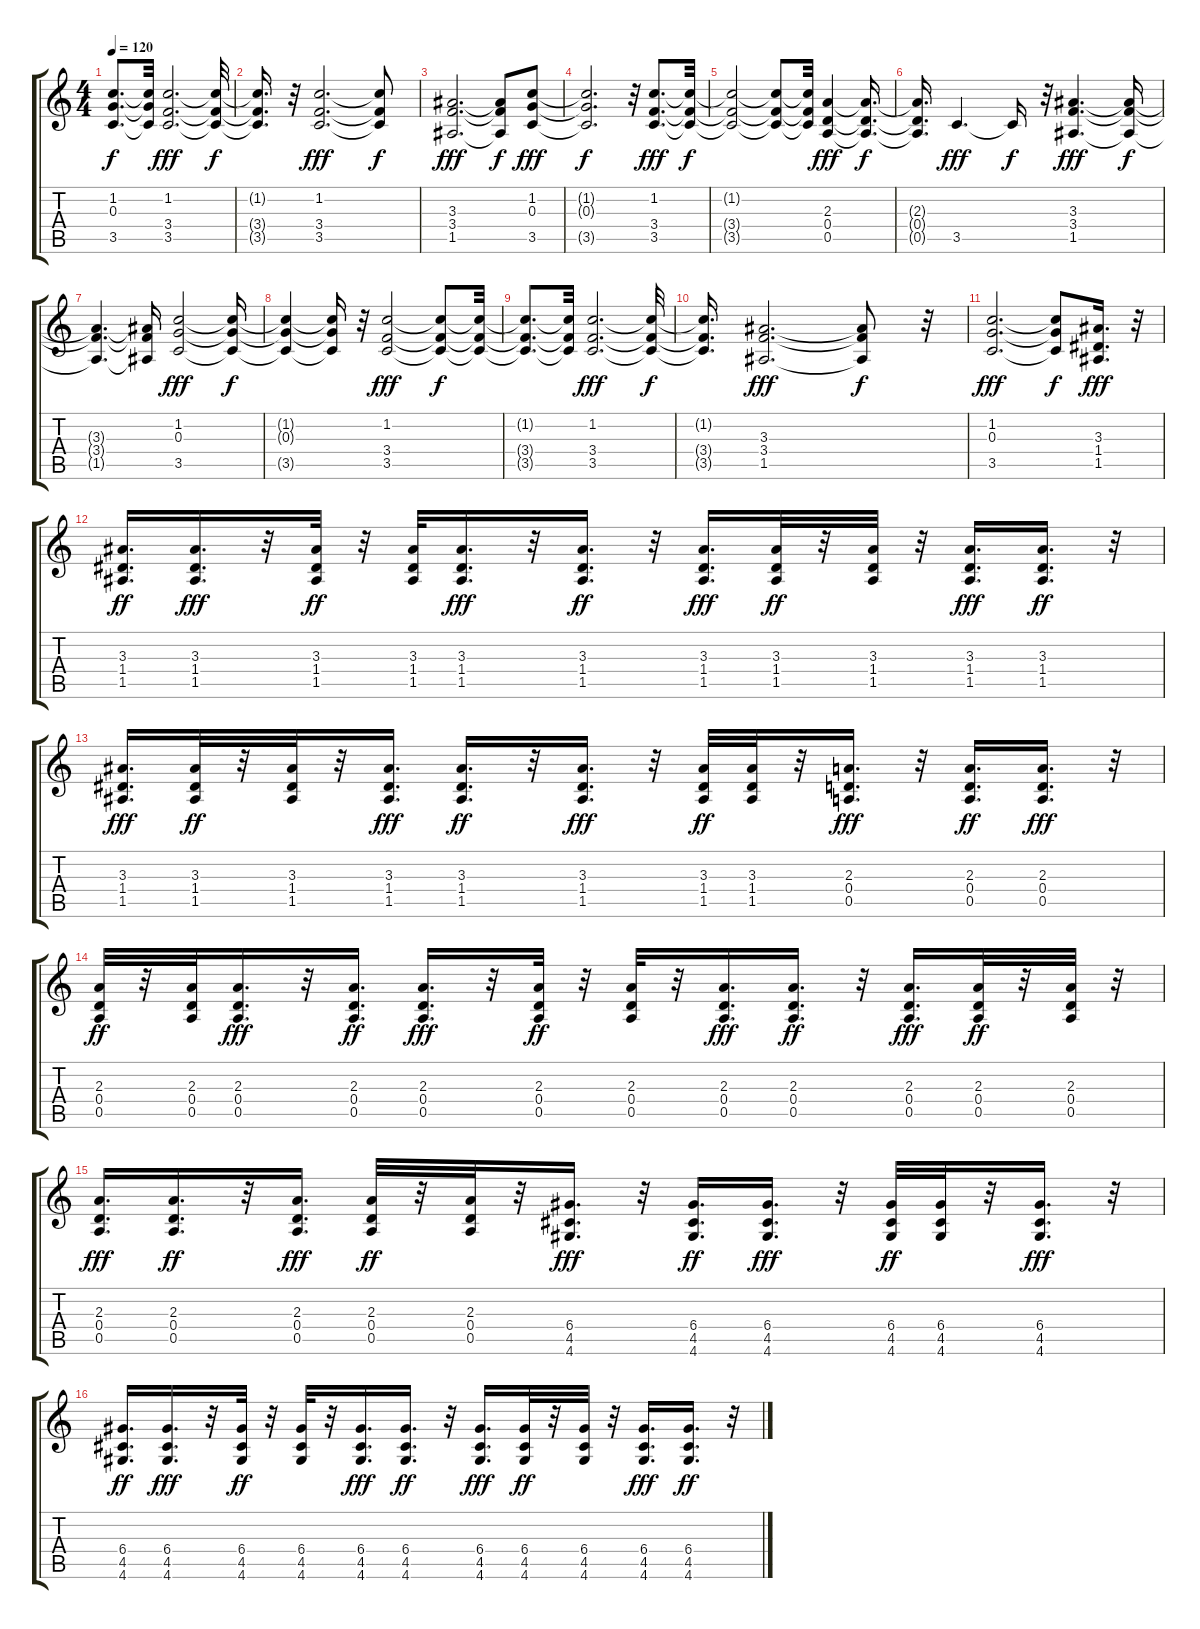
\track "" {instrument overdrivenguitar}
\staff {score tabs}
\tuning (E4 B3 G3 D3 A2 E2) {hide}
\ts (4 4)
\tempo 120
\clef g2
\ks c
(1.2{t} 0.3{t} 3.5{t}).8{d dy f} (1.2{t} 0.3{t} 3.5{t}).32 (1.2 3.4 3.5).2{d dy fff} (1.2{t} 3.4{t} 3.5{t}).32{dy f} |
(1.2{t} 3.4{t} 3.5{t}).16{d} r.32 (1.2 3.4 3.5).2{d dy fff} (1.2{t} 3.4{t} 3.5{t}).8{dy f} |
(3.3 3.4 1.5).2{d dy fff} (3.3{t} 3.4{t} 1.5{t}).8{dy f} (1.2 0.3 3.5).8{dy fff} |
(1.2{t} 0.3{t} 3.5{t}).2{d dy f} r.32 (1.2 3.4 3.5).8{d dy fff} (1.2{t} 3.4{t} 3.5{t}).32{dy f} |
(1.2{t} 3.4{t} 3.5{t}).2 (1.2{t} 3.4{t} 3.5{t}).8 (1.2{t} 3.4{t} 3.5{t}).32 (2.3 0.4 0.5).4{dy fff} (2.3{t} 0.4{t} 0.5{t}).16{d dy f} |
(2.3{t} 0.4{t} 0.5{t}).16{d} 3.5.4{d dy fff} 3.5{t}.16{dy f} r.32 (3.3 3.4 1.5).4{d dy fff} (3.3{t} 3.4{t} 1.5{t}).16{dy f} |
(3.3{t} 3.4{t} 1.5{t}).4{d} (3.3{t} 3.4{t} 1.5{t}).16 (1.2 0.3 3.5).2{dy fff} (1.2{t} 0.3{t} 3.5{t}).16{dy f} |
(1.2{t} 0.3{t} 3.5{t}).4 (1.2{t} 0.3{t} 3.5{t}).16 r.32 (1.2 3.4 3.5).2{dy fff} (1.2{t} 3.4{t} 3.5{t}).8{dy f} (1.2{t} 3.4{t} 3.5{t}).32 |
(1.2{t} 3.4{t} 3.5{t}).8{d} (1.2{t} 3.4{t} 3.5{t}).32 (1.2 3.4 3.5).2{d dy fff} (1.2{t} 3.4{t} 3.5{t}).32{dy f} |
(1.2{t} 3.4{t} 3.5{t}).16{d} (3.3 3.4 1.5).2{d dy fff} (3.3{t} 3.4{t} 1.5{t}).8{dy f} r.32 |
(1.2 0.3 3.5).2{d dy fff} (1.2{t} 0.3{t} 3.5{t}).8{dy f} (3.3 1.4 1.5).16{d dy fff} r.32 |
(3.3 1.4 1.5).16{d dy ff} (3.3 1.4 1.5).16{d dy fff} r.32 (3.3 1.4 1.5).32{dy ff} r.32 (3.3 1.4 1.5).32 (3.3 1.4 1.5).16{d dy fff} r.32 (3.3 1.4 1.5).16{d dy ff} r.32 (3.3 1.4 1.5).16{d dy fff} (3.3 1.4 1.5).32{dy ff} r.32 (3.3 1.4 1.5).32 r.32 (3.3 1.4 1.5).16{d dy fff} (3.3 1.4 1.5).16{d dy ff} r.32 |
(3.3 1.4 1.5).16{d dy fff} (3.3 1.4 1.5).32{dy ff} r.32 (3.3 1.4 1.5).32 r.32 (3.3 1.4 1.5).16{d dy fff} (3.3 1.4 1.5).16{d dy ff} r.32 (3.3 1.4 1.5).16{d dy fff} r.32 (3.3 1.4 1.5).32{dy ff} (3.3 1.4 1.5).32 r.32 (2.3 0.4 0.5).16{d dy fff} r.32 (2.3 0.4 0.5).16{d dy ff} (2.3 0.4 0.5).16{d dy fff} r.32 |
(2.3 0.4 0.5).32{dy ff} r.32 (2.3 0.4 0.5).32 (2.3 0.4 0.5).16{d dy fff} r.32 (2.3 0.4 0.5).16{d dy ff} (2.3 0.4 0.5).16{d dy fff} r.32 (2.3 0.4 0.5).32{dy ff} r.32 (2.3 0.4 0.5).32 r.32 (2.3 0.4 0.5).16{d dy fff} (2.3 0.4 0.5).16{d dy ff} r.32 (2.3 0.4 0.5).16{d dy fff} (2.3 0.4 0.5).32{dy ff} r.32 (2.3 0.4 0.5).32 r.32 |
(2.3 0.4 0.5).16{d dy fff} (2.3 0.4 0.5).16{d dy ff} r.32 (2.3 0.4 0.5).16{d dy fff} (2.3 0.4 0.5).32{dy ff} r.32 (2.3 0.4 0.5).32 r.32 (6.4 4.5 4.6).16{d dy fff} r.32 (6.4 4.5 4.6).16{d dy ff} (6.4 4.5 4.6).16{d dy fff} r.32 (6.4 4.5 4.6).32{dy ff} (6.4 4.5 4.6).32 r.32 (6.4 4.5 4.6).16{d dy fff} r.32 |
(6.4 4.5 4.6).16{d dy ff} (6.4 4.5 4.6).16{d dy fff} r.32 (6.4 4.5 4.6).32{dy ff} r.32 (6.4 4.5 4.6).32 r.32 (6.4 4.5 4.6).16{d dy fff} (6.4 4.5 4.6).16{d dy ff} r.32 (6.4 4.5 4.6).16{d dy fff} (6.4 4.5 4.6).32{dy ff} r.32 (6.4 4.5 4.6).32 r.32 (6.4 4.5 4.6).16{d dy fff} (6.4 4.5 4.6).16{d dy ff} r.32
